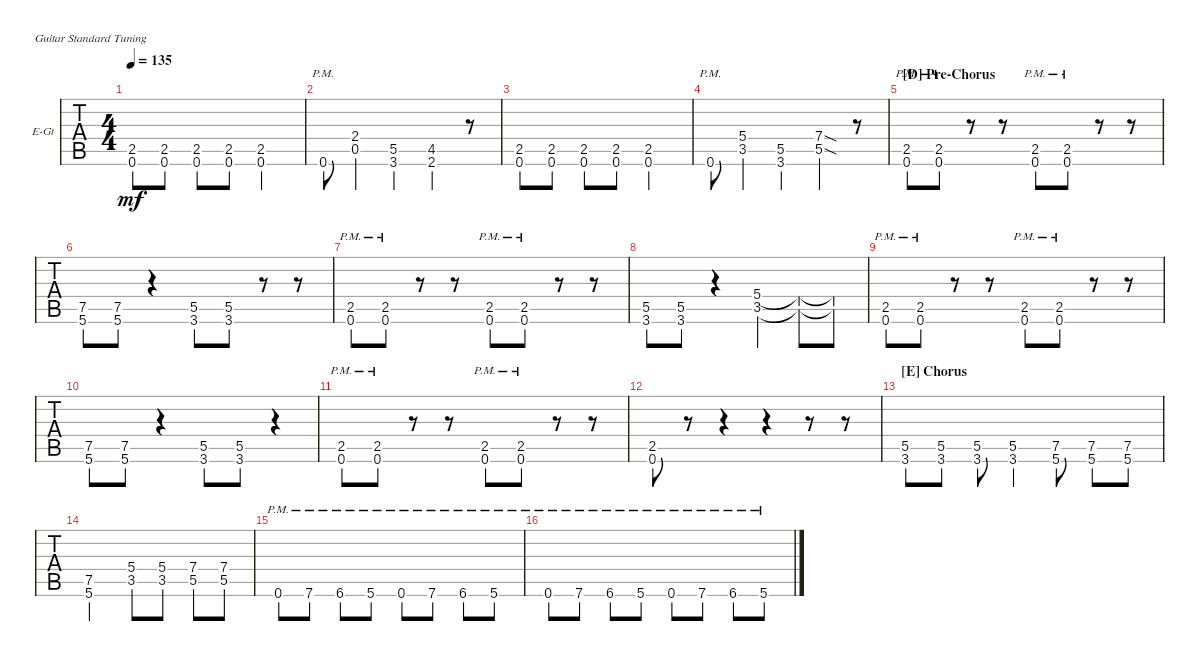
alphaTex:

\defaultSystemsLayout 4
\bracketExtendMode groupsimilarinstruments
\firstSystemTrackNameOrientation horizontal
\otherSystemsTrackNameOrientation horizontal
\track ("Electric Guitar 2" "E-Gt") {instrument distortionguitar}
\staff {tabs}
\tuning (E4 B3 G3 D3 A2 E2)
\ts (4 4)
\tempo 135
\clef g2
\ks c
(2.5 0.6).8{dy mf} (0.6 2.5).8 (0.6 2.5).8 (0.6 2.5).8 (0.6{st} 2.5{st}).2 |
0.6{pm}.8 (0.5{st} 2.4{st}).4 (5.5{st} 3.6{st}).4 (2.6 4.5).4 r.8 |
(0.6 2.5).8 (0.6 2.5).8 (0.6 2.5).8 (0.6 2.5).8 (0.6{st} 2.5{st}).2 |
0.6{pm}.8 (3.5{st} 5.4{st}).4 (5.5{st} 3.6{st}).4 (7.4{sod} 5.5{sod}).4 r.8 |
\section ("D" "Pre-Chorus")
(0.6{pm} 2.5{pm}).8 (0.6{pm} 2.5{pm}).8 r.8 r.8 (0.6{pm} 2.5{pm}).8 (0.6{pm} 2.5{pm}).8 r.8 r.8 |
(7.5 5.6).8 (5.6 7.5).8 r.4 (5.5 3.6).8 (3.6 5.5).8 r.8 r.8 |
(0.6{pm} 2.5{pm}).8 (0.6{pm} 2.5{pm}).8 r.8 r.8 (0.6{pm} 2.5{pm}).8 (0.6{pm} 2.5{pm}).8 r.8 r.8 |
(3.6 5.5).8 (3.6 5.5).8 r.4 (5.4 3.5).4 (5.4{t} 3.5{t}).8 (5.4{t} 3.5{t}).8 |
(0.6{pm} 2.5{pm}).8 (0.6{pm} 2.5{pm}).8 r.8 r.8 (0.6{pm} 2.5{pm}).8 (0.6{pm} 2.5{pm}).8 r.8 r.8 |
(7.5 5.6).8 (5.6 7.5).8 r.4 (5.5 3.6).8 (3.6 5.5).8 r.4 |
(0.6{pm} 2.5{pm}).8 (0.6{pm} 2.5{pm}).8 r.8 r.8 (0.6{pm} 2.5{pm}).8 (0.6{pm} 2.5{pm}).8 r.8 r.8 |
(2.5 0.6).8 r.8 r.4 r.4 r.8 r.8 |
\section ("E" "Chorus")
(5.5 3.6).8 (3.6 5.5).8 (3.6 5.5).8 (3.6 5.5).4 (7.5 5.6).8 (7.5 5.6).8 (7.5 5.6).8 |
(7.5 5.6).2 (3.5 5.4).8 (5.4 3.5).8 (5.5 7.4).8 (7.4 5.5).8 |
0.6{pm}.8 7.6{pm}.8 6.6{pm}.8 5.6{pm}.8 0.6{pm}.8 7.6{pm}.8 6.6{pm}.8 5.6{pm}.8 |
0.6{pm}.8 7.6{pm}.8 6.6{pm}.8 5.6{pm}.8 0.6{pm}.8 7.6{pm}.8 6.6{pm}.8 5.6{pm}.8
